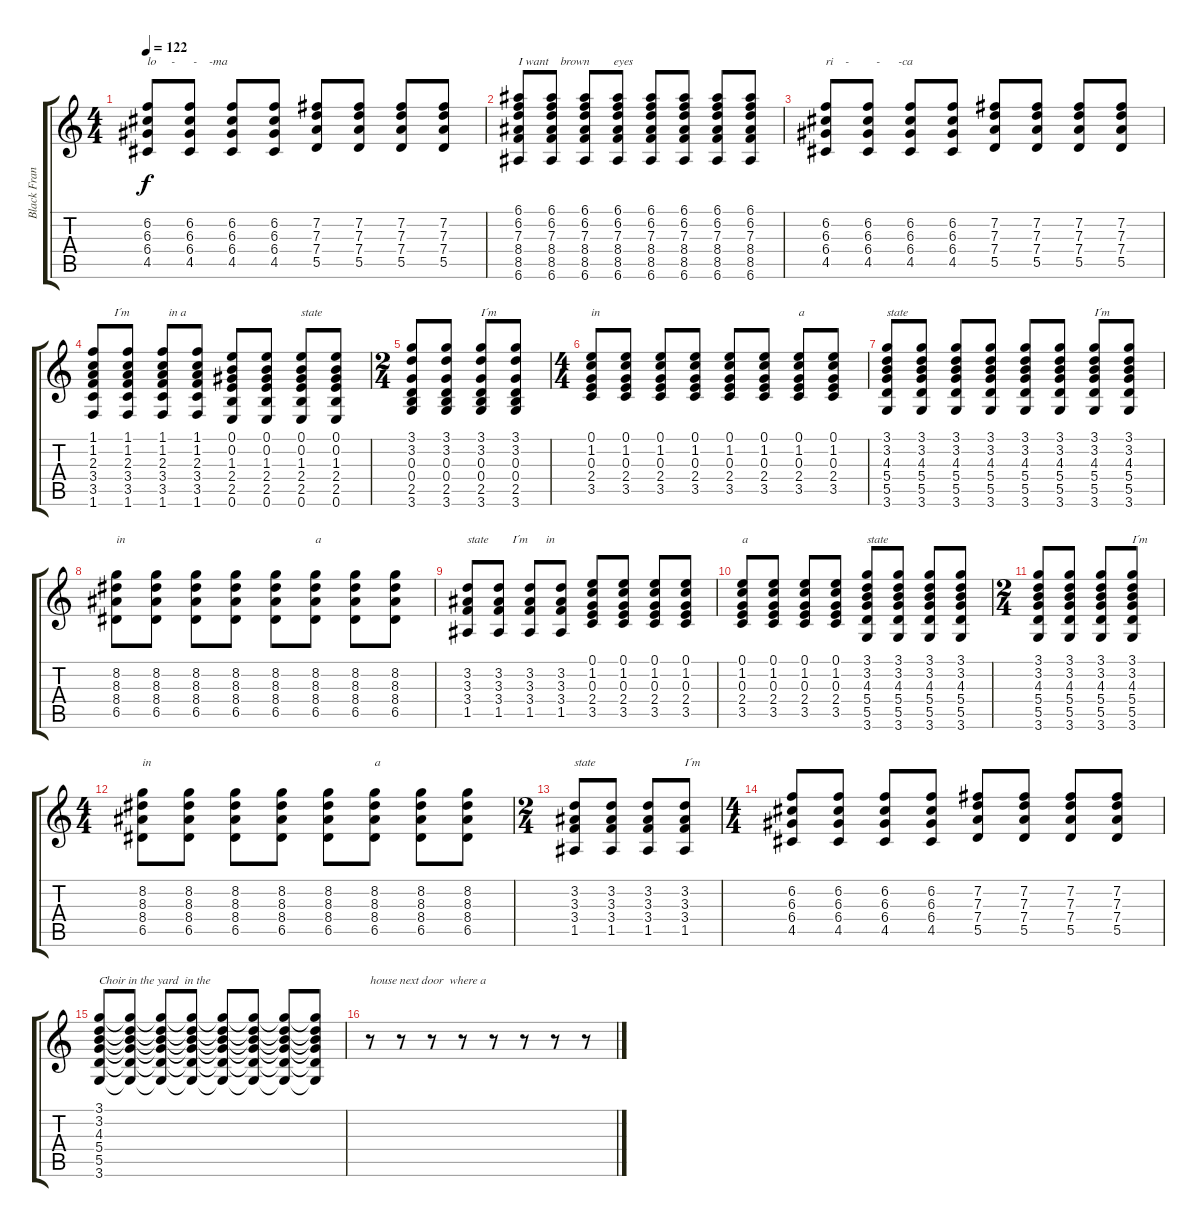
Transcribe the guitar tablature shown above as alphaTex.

\track ("Black Francis" "Black Fran") {instrument acousticguitarsteel}
\staff {score tabs}
\tuning (E4 B3 G3 D3 A2 E2) {hide}
\ts (4 4)
\tempo 122
\clef g2
\ks c
(6.2 6.3 6.4 4.5).8{txt "lo     -      -    -ma   " dy f} (6.2 6.3 6.4 4.5).8 (6.2 6.3 6.4 4.5).8 (6.2 6.3 6.4 4.5).8 (7.2 7.3 7.4 5.5).8 (7.2 7.3 7.4 5.5).8 (7.2 7.3 7.4 5.5).8 (7.2 7.3 7.4 5.5).8 |
(6.1 6.2 7.3 8.4 8.5 6.6).8{txt "I want    brown        eyes"} (6.1 6.2 7.3 8.4 8.5 6.6).8 (6.1 6.2 7.3 8.4 8.5 6.6).8 (6.1 6.2 7.3 8.4 8.5 6.6).8 (6.1 6.2 7.3 8.4 8.5 6.6).8 (6.1 6.2 7.3 8.4 8.5 6.6).8 (6.1 6.2 7.3 8.4 8.5 6.6).8 (6.1 6.2 7.3 8.4 8.5 6.6).8 |
(6.2 6.3 6.4 4.5).8{txt "ri    -         -      -ca"} (6.2 6.3 6.4 4.5).8 (6.2 6.3 6.4 4.5).8 (6.2 6.3 6.4 4.5).8 (7.2 7.3 7.4 5.5).8 (7.2 7.3 7.4 5.5).8 (7.2 7.3 7.4 5.5).8 (7.2 7.3 7.4 5.5).8 |
(1.1 1.2 2.3 3.4 3.5 1.6).8{txt "       I´m             in a "} (1.1 1.2 2.3 3.4 3.5 1.6).8 (1.1 1.2 2.3 3.4 3.5 1.6).8 (1.1 1.2 2.3 3.4 3.5 1.6).8 (0.1 0.2 1.3 2.4 2.5 0.6).8 (0.1 0.2 1.3 2.4 2.5 0.6).8 (0.1 0.2 1.3 2.4 2.5 0.6).8{txt "state"} (0.1 0.2 1.3 2.4 2.5 0.6).8 |
\ts (2 4)
(3.1 3.2 0.3 0.4 2.5 3.6).8 (3.1 3.2 0.3 0.4 2.5 3.6).8 (3.1 3.2 0.3 0.4 2.5 3.6).8{txt "I´m"} (3.1 3.2 0.3 0.4 2.5 3.6).8 |
\ts (4 4)
(0.1 1.2 0.3 2.4 3.5).8{txt "in"} (0.1 1.2 0.3 2.4 3.5).8 (0.1 1.2 0.3 2.4 3.5).8 (0.1 1.2 0.3 2.4 3.5).8 (0.1 1.2 0.3 2.4 3.5).8 (0.1 1.2 0.3 2.4 3.5).8 (0.1 1.2 0.3 2.4 3.5).8{txt "a"} (0.1 1.2 0.3 2.4 3.5).8 |
(3.1 3.2 4.3 5.4 5.5 3.6).8{txt "state"} (3.1 3.2 4.3 5.4 5.5 3.6).8 (3.1 3.2 4.3 5.4 5.5 3.6).8 (3.1 3.2 4.3 5.4 5.5 3.6).8 (3.1 3.2 4.3 5.4 5.5 3.6).8 (3.1 3.2 4.3 5.4 5.5 3.6).8 (3.1 3.2 4.3 5.4 5.5 3.6).8{txt "I´m"} (3.1 3.2 4.3 5.4 5.5 3.6).8 |
(8.2 8.3 8.4 6.5).8{txt "in"} (8.2 8.3 8.4 6.5).8 (8.2 8.3 8.4 6.5).8 (8.2 8.3 8.4 6.5).8 (8.2 8.3 8.4 6.5).8 (8.2 8.3 8.4 6.5).8{txt "a"} (8.2 8.3 8.4 6.5).8 (8.2 8.3 8.4 6.5).8 |
(3.2 3.3 3.4 1.5).8{txt "state        I´m      in"} (3.2 3.3 3.4 1.5).8 (3.2 3.3 3.4 1.5).8 (3.2 3.3 3.4 1.5).8 (0.1 1.2 0.3 2.4 3.5).8 (0.1 1.2 0.3 2.4 3.5).8 (0.1 1.2 0.3 2.4 3.5).8 (0.1 1.2 0.3 2.4 3.5).8 |
(0.1 1.2 0.3 2.4 3.5).8{txt "a"} (0.1 1.2 0.3 2.4 3.5).8 (0.1 1.2 0.3 2.4 3.5).8 (0.1 1.2 0.3 2.4 3.5).8 (3.1 3.2 4.3 5.4 5.5 3.6).8{txt "state"} (3.1 3.2 4.3 5.4 5.5 3.6).8 (3.1 3.2 4.3 5.4 5.5 3.6).8 (3.1 3.2 4.3 5.4 5.5 3.6).8 |
\ts (2 4)
(3.1 3.2 4.3 5.4 5.5 3.6).8 (3.1 3.2 4.3 5.4 5.5 3.6).8 (3.1 3.2 4.3 5.4 5.5 3.6).8 (3.1 3.2 4.3 5.4 5.5 3.6).8{txt "I´m"} |
\ts (4 4)
(8.2 8.3 8.4 6.5).8{txt "in"} (8.2 8.3 8.4 6.5).8 (8.2 8.3 8.4 6.5).8 (8.2 8.3 8.4 6.5).8 (8.2 8.3 8.4 6.5).8 (8.2 8.3 8.4 6.5).8{txt "a"} (8.2 8.3 8.4 6.5).8 (8.2 8.3 8.4 6.5).8 |
\ts (2 4)
(3.2 3.3 3.4 1.5).8{txt "state"} (3.2 3.3 3.4 1.5).8 (3.2 3.3 3.4 1.5).8 (3.2 3.3 3.4 1.5).8{txt "I´m"} |
\ts (4 4)
(6.2 6.3 6.4 4.5).8 (6.2 6.3 6.4 4.5).8 (6.2 6.3 6.4 4.5).8 (6.2 6.3 6.4 4.5).8 (7.2 7.3 7.4 5.5).8 (7.2 7.3 7.4 5.5).8 (7.2 7.3 7.4 5.5).8 (7.2 7.3 7.4 5.5).8 |
(3.1 3.2 4.3 5.4 5.5 3.6).8{txt "Choir in the yard  in the"} (3.1{t} 3.2{t} 4.3{t} 5.4{t} 5.5{t} 3.6{t}).8 (3.1{t} 3.2{t} 4.3{t} 5.4{t} 5.5{t} 3.6{t}).8 (3.1{t} 3.2{t} 4.3{t} 5.4{t} 5.5{t} 3.6{t}).8 (3.1{t} 3.2{t} 4.3{t} 5.4{t} 5.5{t} 3.6{t}).8 (3.1{t} 3.2{t} 4.3{t} 5.4{t} 5.5{t} 3.6{t}).8 (3.1{t} 3.2{t} 4.3{t} 5.4{t} 5.5{t} 3.6{t}).8 (3.1{t} 3.2{t} 4.3{t} 5.4{t} 5.5{t} 3.6{t}).8 |
r.8{txt "house next door  where a"} r.8 r.8 r.8 r.8 r.8 r.8 r.8
